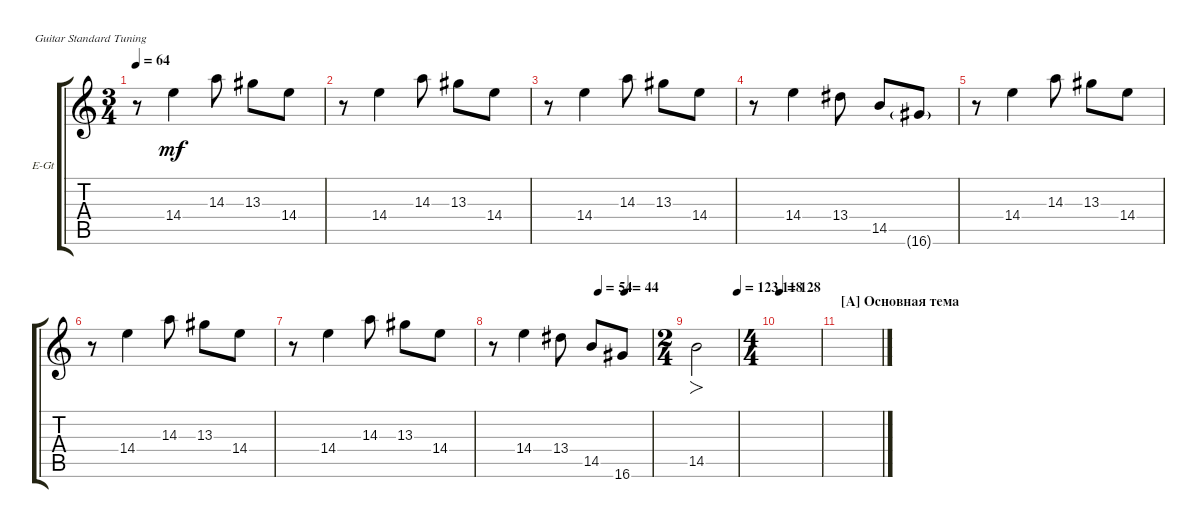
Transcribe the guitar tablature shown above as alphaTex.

\defaultSystemsLayout 4
\bracketExtendMode groupsimilarinstruments
\firstSystemTrackNameOrientation horizontal
\otherSystemsTrackNameOrientation horizontal
\track ("вступление" "E-Gt") {instrument electricguitarclean}
\staff {score tabs}
\tuning (E4 B3 G3 D3 A2 E2)
\ts (3 4)
\tempo 64
\clef g2
\ks c
r.8{dy mf instrument electricguitarclean} 14.4.4 14.3.8 13.3.8 14.4.8 |
r.8 14.4.4 14.3.8 13.3.8 14.4.8 |
r.8 14.4.4 14.3.8 13.3.8 14.4.8 |
r.8 14.4.4 13.4.8 14.5.8 16.6{g}.8 |
r.8 14.4.4 14.3.8 13.3.8 14.4.8 |
r.8 14.4.4 14.3.8 13.3.8 14.4.8 |
r.8 14.4.4 14.3.8 13.3.8 14.4.8 |
\tempo (54 0.666667)
\tempo (44 0.833333)
r.8 14.4.4 13.4.8 14.5.8 16.6.8 |
\ts (2 4)
\tempo (123.118 1)
14.5.2{fo} |
\ts (4 4)
\tempo 128
|
\section ("A" "Основная тема")
